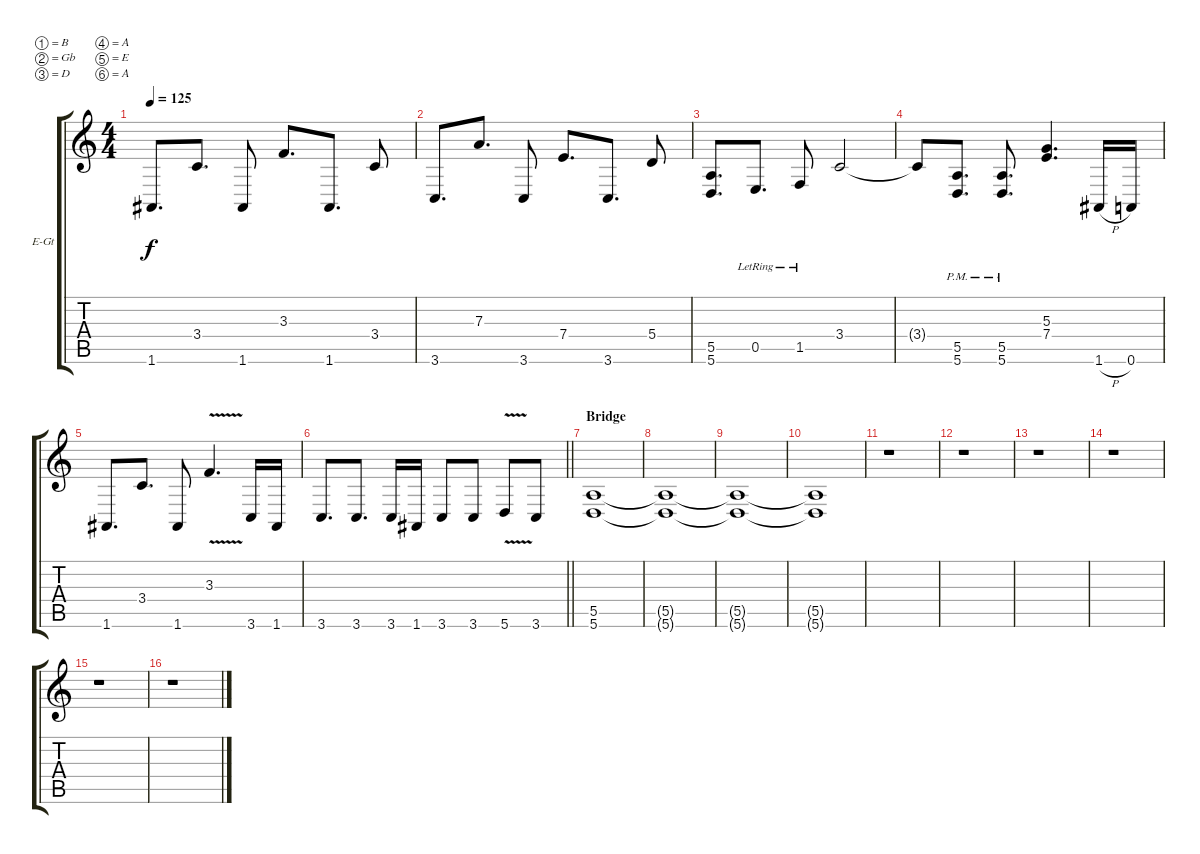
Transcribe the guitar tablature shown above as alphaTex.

\bracketExtendMode groupsimilarinstruments
\firstSystemTrackNameOrientation horizontal
\otherSystemsTrackNameOrientation horizontal
\track ("L" "E-Gt") {instrument distortionguitar}
\staff {score tabs}
\tuning (B3 Gb3 D3 A2 E2 A1)
\ts (4 4)
\tempo 125
\clef g2
\ks c
1.6.8{d dy f} 3.4.8{d} 1.6.8 3.3.8{d} 1.6.8{d} 3.4.8 |
3.6.8{d} 7.3.8{d} 3.6.8 7.4.8{d} 3.6.8{d} 5.4.8 |
(5.5 5.6).8{d} 0.5{lr}.8{d} 1.5{lr}.8 3.4.2 |
3.4{t}.8 (5.5{pm} 5.6{pm}).8{d} (5.5{pm} 5.6{pm}).8{d} (5.3 7.4).4{d} 1.6{h}.16 0.6.16 |
1.6.8{d} 3.4.8{d} 1.6.8 3.3{v}.4{d} 3.6.16 1.6.16 |
\barLineRight lightlight
3.6.8{d} 3.6.8{d} 3.6.16 1.6.16 3.6.8 3.6.8 5.6{v}.8 3.6.8 |
\section ("" "Bridge")
(5.5 5.6).1 |
(5.5{t} 5.6{t}).1 |
(5.5{t} 5.6{t}).1 |
(5.5{t} 5.6{t}).1 |
r.1 |
r.1 |
r.1 |
r.1 |
r.1 |
r.1
